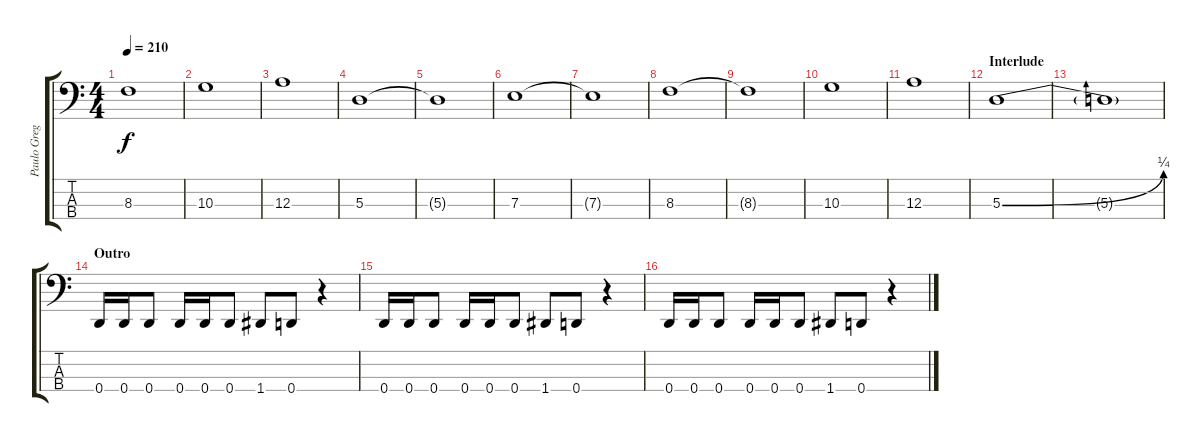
\track ("Paulo Gregoletto" "Paulo Greg") {instrument electricbasspick}
\staff {score tabs}
\tuning (G2 D2 A1 D1) {hide}
\ts (4 4)
\tempo 210
\clef f4
\ks c
8.3{t}.1{dy f} |
10.3.1 |
12.3.1 |
5.3.1 |
5.3{t}.1 |
7.3.1 |
7.3{t}.1 |
8.3.1 |
8.3{t}.1 |
10.3.1 |
12.3.1 |
\section ("" "Interlude")
5.3{be (bend 0 0 60 1)}.1 |
5.3{t}.1 |
\section ("" "Outro")
0.4.16 0.4.16 0.4.8 0.4.16 0.4.16 0.4.8 1.4.8 0.4.8 r.4 |
0.4.16 0.4.16 0.4.8 0.4.16 0.4.16 0.4.8 1.4.8 0.4.8 r.4 |
0.4.16 0.4.16 0.4.8 0.4.16 0.4.16 0.4.8 1.4.8 0.4.8 r.4
